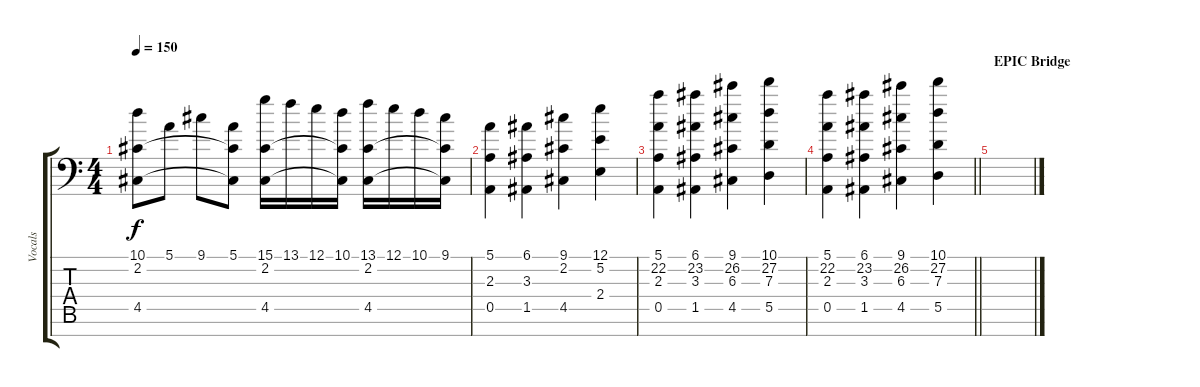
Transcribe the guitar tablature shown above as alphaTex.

\track ("Vocals" "Vocals") {instrument cello}
\staff {score tabs}
\tuning (E4 B3 G3 D3 A2 E2 A1) {hide}
\ts (4 4)
\tempo 150
\clef f4
\ks c
(10.1 2.2 4.5).8{dy f} 5.1.8 9.1.8 (5.1 2.2{t} 4.5{t}).8 (15.1 2.2 4.5).16 13.1.16 12.1.16 (10.1 2.2{t} 4.5{t}).16 (13.1 2.2 4.5).16 12.1.16 10.1.16 (9.1 2.2{t} 4.5{t}).16 |
(5.1 2.3 0.5).4 (6.1 3.3 1.5).4 (9.1 2.2 4.5).4 (12.1 5.2 2.4).4 |
(5.1 22.2 2.3 0.5).4 (6.1 23.2 3.3 1.5).4 (9.1 26.2 6.3 4.5).4 (10.1 27.2 7.3 5.5).4 |
\barLineRight lightlight
(5.1 22.2 2.3 0.5).4 (6.1 23.2 3.3 1.5).4 (9.1 26.2 6.3 4.5).4 (10.1 27.2 7.3 5.5).4 |
\section ("" "EPIC Bridge")
